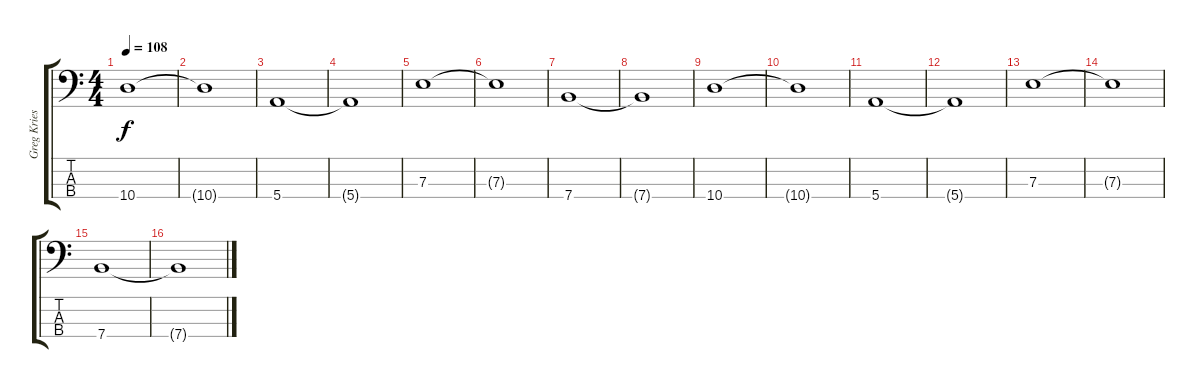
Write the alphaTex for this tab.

\track ("Greg Kriesel - Bass" "Greg Kries") {instrument electricbassfinger}
\staff {score tabs}
\tuning (G2 D2 A1 E1) {hide}
\ts (4 4)
\tempo 108
\clef f4
\ks c
10.4.1{dy f} |
10.4{t}.1 |
5.4.1 |
5.4{t}.1 |
7.3.1 |
7.3{t}.1 |
7.4.1 |
7.4{t}.1 |
10.4.1 |
10.4{t}.1 |
5.4.1 |
5.4{t}.1 |
7.3.1 |
7.3{t}.1 |
7.4.1 |
7.4{t}.1
